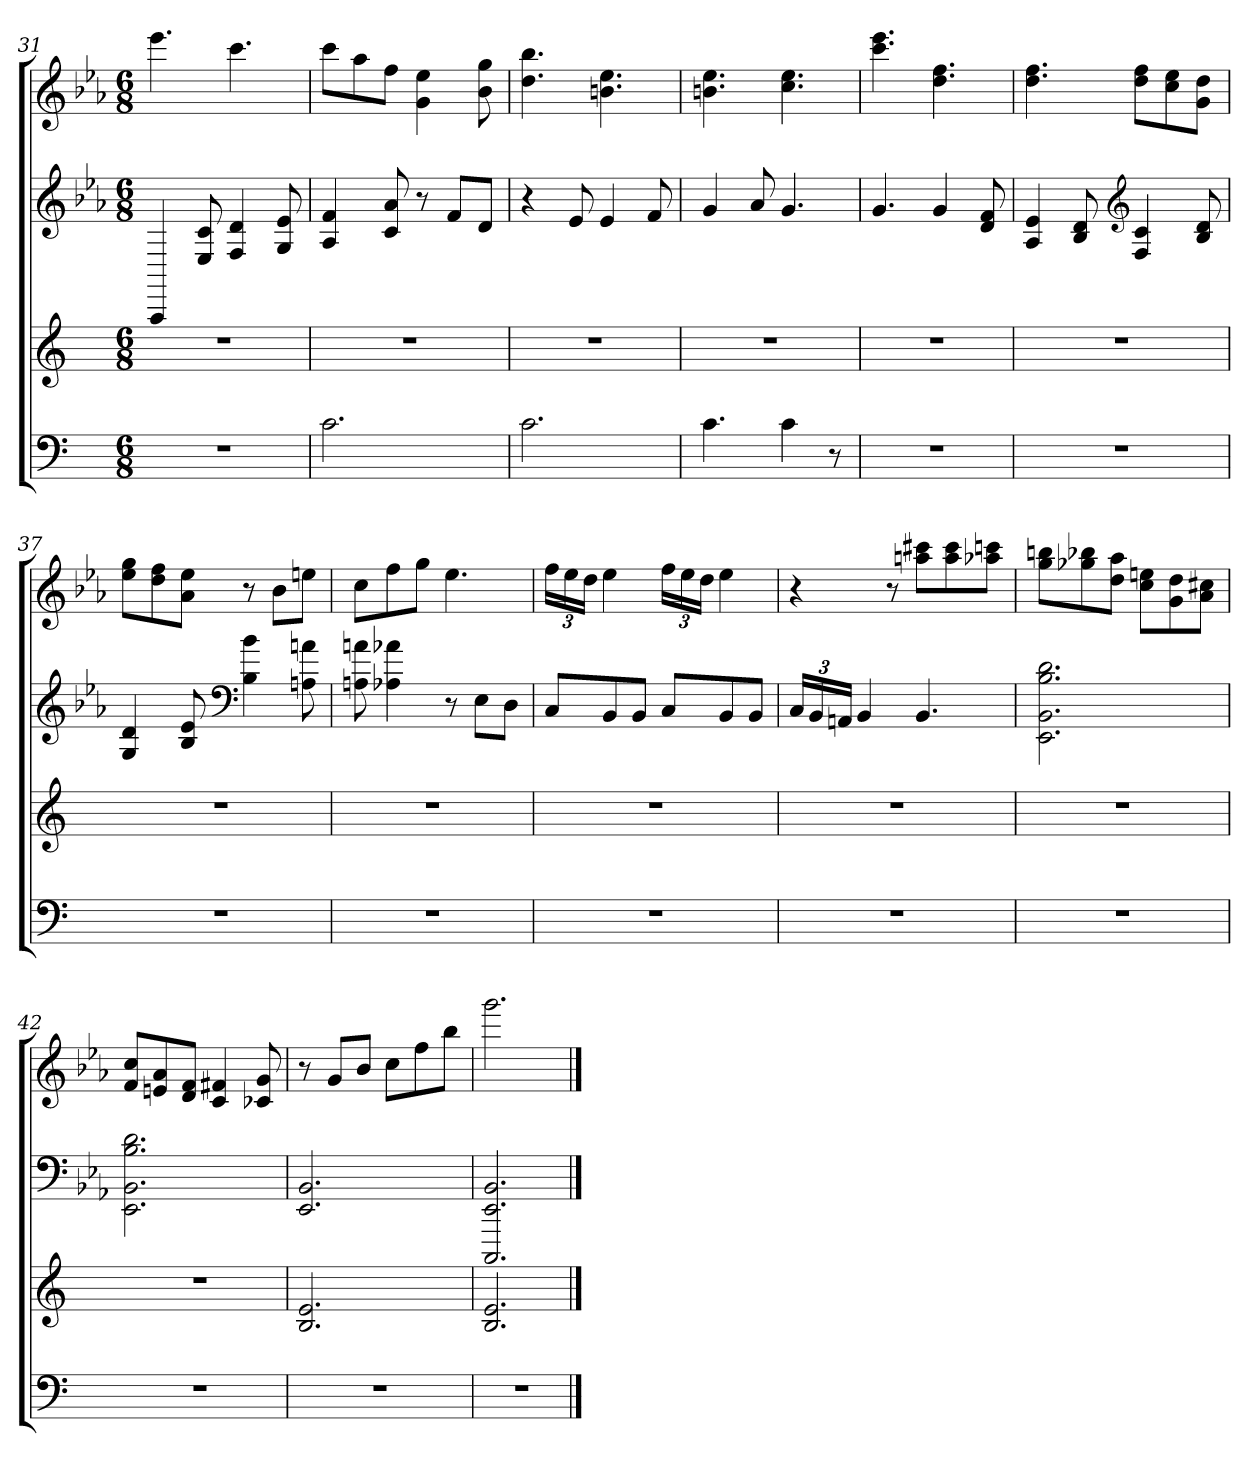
**kern	**kern	**kern	**kern
*part4	*part3	*part2	*part1
*staff4	*staff3	*staff2	*staff1
*clefF4	*clefG2	*clefG2	*clefG2
*k[]	*k[]	*k[b-e-a-]	*k[b-e-a-]
*	*	*E-:	*E-:
*M6/8	*M6/8	*M6/8	*M6/8
=31	=31	=31	=31
2.r	2.r	4AAA-/	4.eee-\
.	.	8E-/ 8c/	.
.	.	4F/ 4d/	4.ccc\
.	.	8G/ 8e-/	.
=32	=32	=32	=32
2.c\	2.r	4A-/ 4f/	8ccc\L
.	.	.	8aa-\
.	.	8c/ 8a-/	8ff\J
.	.	8r	4g\ 4ee-\
.	.	8f/L	.
.	.	8d/J	8b-\ 8gg\
=33	=33	=33	=33
2.c\	2.r	4r	4.dd\ 4.bb-\
.	.	8e-/	.
.	.	4e-/	4.bn\ 4.ee-\
.	.	8f/	.
=34	=34	=34	=34
4.c\	2.r	4g/	4.bn\ 4.ee-\
.	.	8a-/	.
4c\	.	4.g/	4.cc\ 4.ee-\
8r	.	.	.
=35	=35	=35	=35
2.r	2.r	4.g/	4.ccc\ 4.eee-\
.	.	4g/	4.dd\ 4.ff\
.	.	8d/ 8f/	.
=36	=36	=36	=36
2.r	2.r	4A-/ 4e-/	4.dd\ 4.ff\
.	.	8B-/ 8d/	.
*	*	*clefG2	*
.	.	4F/ 4c/	8dd\ 8ff\L
.	.	.	8cc\ 8ee-\
.	.	8B-/ 8d/	8g\ 8dd\J
=37	=37	=37	=37
2.r	2.r	4G/ 4d/	8ee-\ 8gg\L
.	.	.	8dd\ 8ff\
.	.	8B-/ 8e-/	8a-\ 8ee-\J
*	*	*clefF4	*
.	.	4B-\ 4b-\	8r
.	.	.	8b-\L
.	.	8An\ 8an\	8een\J
=38	=38	=38	=38
2.r	2.r	8An\ 8an\	8cc\L
.	.	4A-X\ 4a-X\	8ff\
.	.	.	8gg\J
.	.	8r	4.ee-\
.	.	8E-\L	.
.	.	8D\J	.
=39	=39	=39	=39
2.r	2.r	8C/L	24ff\LL
.	.	.	24ee-\
.	.	.	24dd\JJ
.	.	8BB-/	4ee-\
.	.	8BB-/J	.
.	.	8C/L	24ff\LL
.	.	.	24ee-\
.	.	.	24dd\JJ
.	.	8BB-/	4ee-\
.	.	8BB-/J	.
=40	=40	=40	=40
2.r	2.r	24C/LL	4r
.	.	24BB-/	.
.	.	24AAn/JJ	.
.	.	4BB-/	.
.	.	.	8r
.	.	4.BB-/	8aan\ 8ccc#X\L
.	.	.	8aa\ 8ccc#\
.	.	.	8aa-X\ 8cccn\J
=41	=41	=41	=41
2.r	2.r	2.EE-\ 2.BB-\ 2.B-\ 2.d\	8gg\ 8bbn\L
.	.	.	8gg-X\ 8bb-X\
.	.	.	8dd\ 8aa-\J
.	.	.	8cc\ 8een\L
.	.	.	8g\ 8dd\
.	.	.	8a-\ 8cc#X\J
=42	=42	=42	=42
2.r	2.r	2.EE-\ 2.BB-\ 2.B-\ 2.d\	8f/ 8cc/L
.	.	.	8en/ 8a-/
.	.	.	8d/ 8f/J
.	.	.	4c/ 4f#X/
.	.	.	8c-X/ 8g/
=43	=43	=43	=43
2.r	2.B/ 2.e/	2.EE-/ 2.BB-/	8r
.	.	.	8g/L
.	.	.	8b-/J
.	.	.	8cc\L
.	.	.	8ff\
.	.	.	8bb-\J
=44	=44	=44	=44
2.r	2.B/ 2.e/	2.CCC/ 2.EE-/ 2.BB-/	2.ggg\
==	==	==	==
*-	*-	*-	*-
